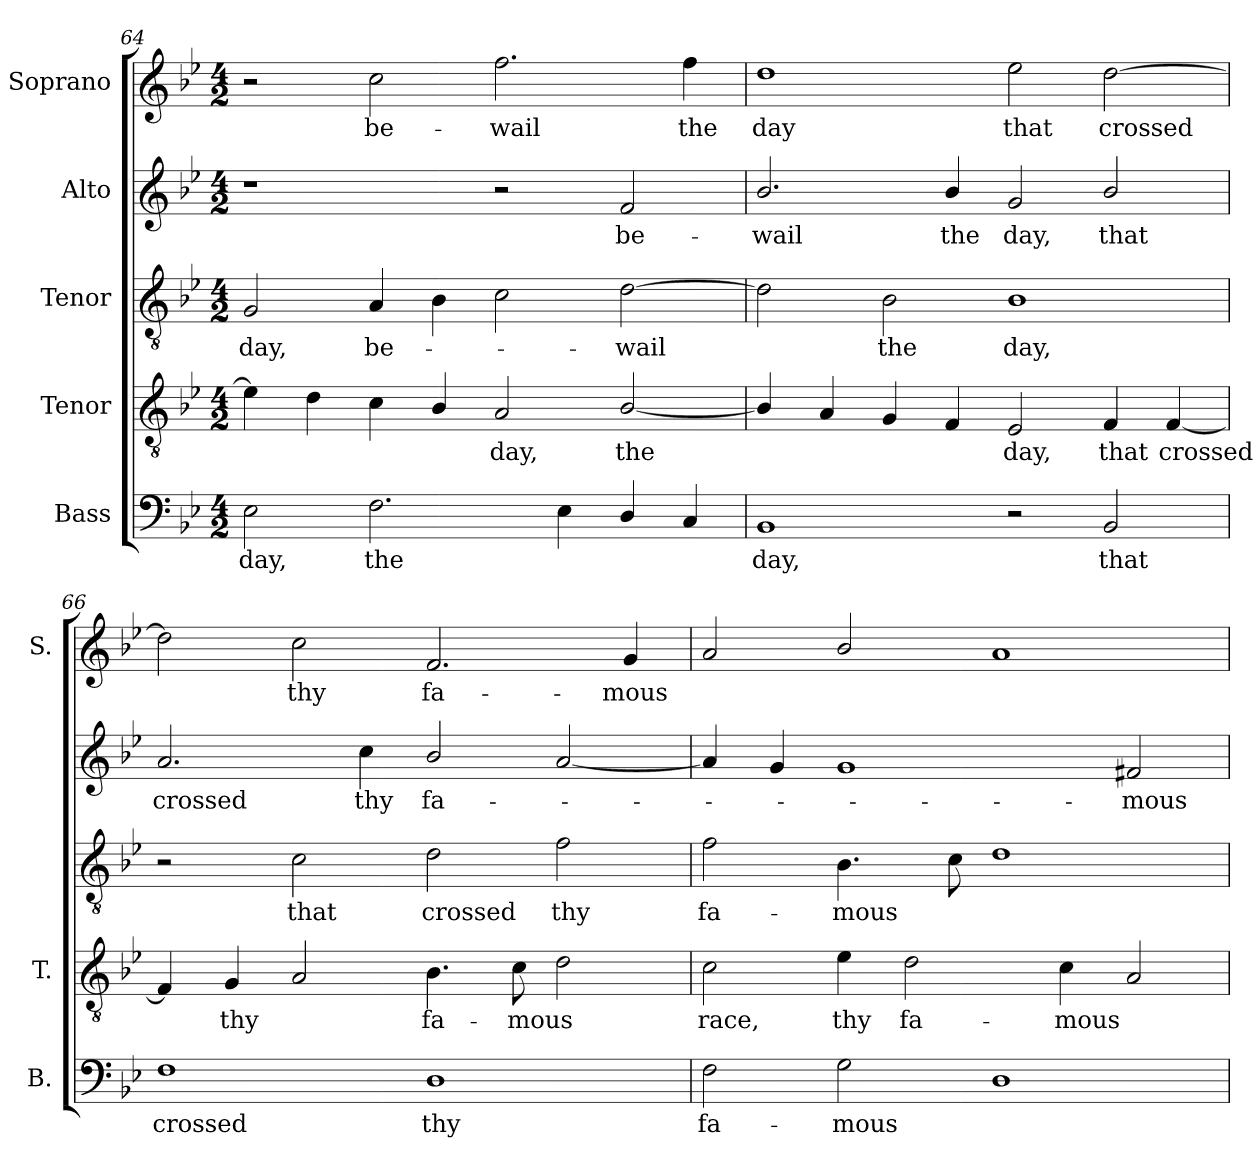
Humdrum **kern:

**kern	**text	**kern	**text	**kern	**text	**kern	**text	**kern	**text
*part5	*part5	*part4	*part4	*part3	*part3	*part2	*part2	*part1	*part1
*staff5	*staff5	*staff4	*staff4	*staff3	*staff3	*staff2	*staff2	*staff1	*staff1
*I"Bass	*	*I"Tenor	*	*I"Tenor	*	*I"Alto	*	*I"Soprano	*
*I'B.	*	*I'T.	*	*	*	*	*	*I'S.	*
!!LO:PB:g=z
*clefF4	*	*clefGv2	*	*clefGv2	*	*clefG2	*	*clefG2	*
*	*	*ITrd7c12	*	*ITrd7c12	*	*ITrd7c12	*	*	*
*k[b-e-]	*	*k[b-e-]	*	*k[b-e-]	*	*k[b-e-]	*	*k[b-e-]	*
*B-:	*	*B-:	*	*B-:	*	*B-:	*	*B-:	*
*M4/2	*	*M4/2	*	*M4/2	*	*M4/2	*	*M4/2	*
=64	=64	=64	=64	=64	=64	=64	=64	=64	=64
!	!LO:LY:b:color=#000000	!	!	!	!	!	!	!	!
!	!	!	!	!	!LO:LY:b:color=#000000	!	!	!	!
2E-i\	day,	4E-i\]	.	2GGi/	day,	1r	.	2r	.
.	.	4Di\	.	.	.	.	.	.	.
!	!LO:LY:b:color=#000000	!	!	!	!	!	!	!	!
!	!	!	!	!	!LO:LY:b:color=#000000	!	!	!	!
!	!	!	!	!	!	!	!	!	!LO:LY:b:color=#000000
2.Fi\	the	4Ci\	.	4AAi/	be-	.	.	2cci\	be-
.	.	4BB-i/	.	4BB-i\	.	.	.	.	.
!	!	!	!LO:LY:b:color=#000000	!	!	!	!	!	!
!	!	!	!	!	!	!	!	!	!LO:LY:b:color=#000000
.	.	2AAi/	day,	2Ci\	.	2r	.	2.ffi\	-wail
4E-i\	.	.	.	.	.	.	.	.	.
!	!	!	!LO:LY:b:color=#000000	!	!	!	!	!	!
!	!	!	!	!	!LO:LY:b:color=#000000	!	!	!	!
!	!	!	!	!	!	!	!LO:LY:b:color=#000000	!	!
4Di/	.	[2BB-i/	the	[2Di\	-wail	2Fi/	be-	.	.
!	!	!	!	!	!	!	!	!	!LO:LY:b:color=#000000
4Ci/	.	.	.	.	.	.	.	4ffi\	the
=65	=65	=65	=65	=65	=65	=65	=65	=65	=65
!	!LO:LY:b:color=#000000	!	!	!	!	!	!	!	!
!	!	!	!	!	!	!	!LO:LY:b:color=#000000	!	!
!	!	!	!	!	!	!	!	!	!LO:LY:b:color=#000000
1BB-i	day,	4BB-i/]	.	2Di\]	.	2.B-i/	-wail	1ddi	day
.	.	4AAi/	.	.	.	.	.	.	.
!	!	!	!	!	!LO:LY:b:color=#000000	!	!	!	!
.	.	4GGi/	.	2BB-i\	the	.	.	.	.
!	!	!	!	!	!	!	!LO:LY:b:color=#000000	!	!
.	.	4FFi/	.	.	.	4B-i/	the	.	.
!	!	!	!LO:LY:b:color=#000000	!	!	!	!	!	!
!	!	!	!	!	!LO:LY:b:color=#000000	!	!	!	!
!	!	!	!	!	!	!	!LO:LY:b:color=#000000	!	!
!	!	!	!	!	!	!	!	!	!LO:LY:b:color=#000000
2r	.	2EE-i/	day,	1BB-i	day,	2Gi/	day,	2ee-i\	that
!	!LO:LY:b:color=#000000	!	!	!	!	!	!	!	!
!	!	!	!LO:LY:b:color=#000000	!	!	!	!	!	!
!	!	!	!	!	!	!	!LO:LY:b:color=#000000	!	!
!	!	!	!	!	!	!	!	!	!LO:LY:b:color=#000000
2BB-i/	that	4FFi/	that	.	.	2B-i/	that	[2ddi\	crossed
!	!	!	!LO:LY:b:color=#000000	!	!	!	!	!	!
.	.	[4FFi/	crossed	.	.	.	.	.	.
=66	=66	=66	=66	=66	=66	=66	=66	=66	=66
!	!LO:LY:b:color=#000000	!	!	!	!	!	!	!	!
!	!	!	!	!	!	!	!LO:LY:b:color=#000000	!	!
1Fi	crossed	4FFi/]	.	2r	.	2.Ai/	crossed	2ddi\]	.
!	!	!	!LO:LY:b:color=#000000	!	!	!	!	!	!
.	.	4GGi/	thy	.	.	.	.	.	.
!	!	!	!	!	!LO:LY:b:color=#000000	!	!	!	!
!	!	!	!	!	!	!	!	!	!LO:LY:b:color=#000000
.	.	2AAi/	.	2Ci\	that	.	.	2cci\	thy
!	!	!	!	!	!	!	!LO:LY:b:color=#000000	!	!
.	.	.	.	.	.	4ci\	thy	.	.
!	!LO:LY:b:color=#000000	!	!	!	!	!	!	!	!
!	!	!	!LO:LY:b:color=#000000	!	!	!	!	!	!
!	!	!	!	!	!LO:LY:b:color=#000000	!	!	!	!
!	!	!	!	!	!	!	!LO:LY:b:color=#000000	!	!
!	!	!	!	!	!	!	!	!	!LO:LY:b:color=#000000
1Di	thy	4.BB-i\	fa-	2Di\	crossed	2B-i/	fa-	2.fi/	fa-
!	!	!	!LO:LY:b:color=#000000	!	!	!	!	!	!
.	.	8Ci\	-mous	.	.	.	.	.	.
!	!	!	!	!	!LO:LY:b:color=#000000	!	!	!	!
.	.	2Di\	.	2Fi\	thy	[2Ai/	.	.	.
!	!	!	!	!	!	!	!	!	!LO:LY:b:color=#000000
.	.	.	.	.	.	.	.	4gi/	-mous
=67	=67	=67	=67	=67	=67	=67	=67	=67	=67
!	!LO:LY:b:color=#000000	!	!	!	!	!	!	!	!
!	!	!	!LO:LY:b:color=#000000	!	!	!	!	!	!
!	!	!	!	!	!LO:LY:b:color=#000000	!	!	!	!
2Fi\	fa-	2Ci\	race,	2Fi\	fa-	4Ai/]	.	2ai/	.
.	.	.	.	.	.	4Gi/	.	.	.
!	!LO:LY:b:color=#000000	!	!	!	!	!	!	!	!
!	!	!	!LO:LY:b:color=#000000	!	!	!	!	!	!
!	!	!	!	!	!LO:LY:b:color=#000000	!	!	!	!
2Gi\	-mous	4E-i\	thy	4.BB-i\	-mous	1Gi	.	2b-i/	.
!	!	!	!LO:LY:b:color=#000000	!	!	!	!	!	!
.	.	2Di\	fa-	.	.	.	.	.	.
.	.	.	.	8Ci\	.	.	.	.	.
1Di	.	.	.	1Di	.	.	.	1ai	.
!	!	!	!LO:LY:b:color=#000000	!	!	!	!	!	!
.	.	4Ci\	-mous	.	.	.	.	.	.
!	!	!	!	!	!	!	!LO:LY:b:color=#000000	!	!
.	.	2AAi/	.	.	.	2F#Xi/	-mous	.	.
=	=	=	=	=	=	=	=	=	=
*-	*-	*-	*-	*-	*-	*-	*-	*-	*-
